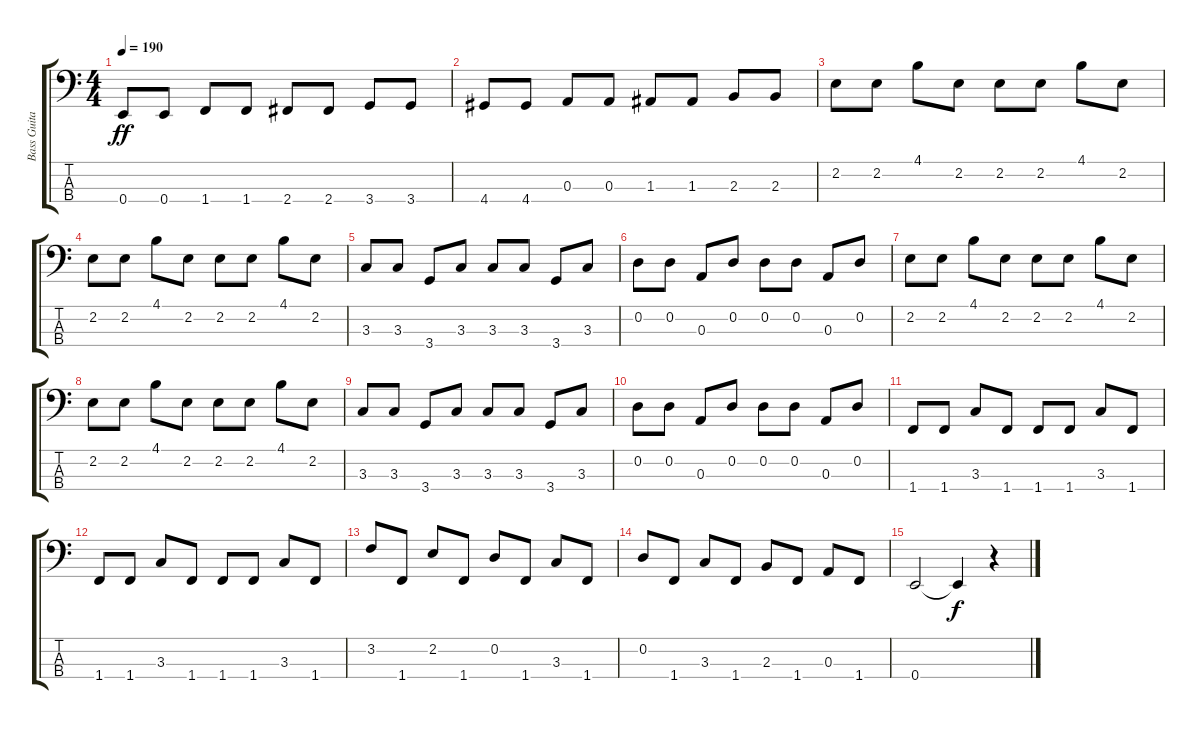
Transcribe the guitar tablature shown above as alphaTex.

\track ("Bass Guitar" "Bass Guita") {instrument electricbasspick}
\staff {score tabs}
\tuning (G2 D2 A1 E1) {hide}
\ts (4 4)
\tempo 190
\clef f4
\ks c
0.4.8{dy ff} 0.4.8 1.4.8 1.4.8 2.4.8 2.4.8 3.4.8 3.4.8 |
4.4.8 4.4.8 0.3.8 0.3.8 1.3.8 1.3.8 2.3.8 2.3.8 |
2.2.8 2.2.8 4.1.8 2.2.8 2.2.8 2.2.8 4.1.8 2.2.8 |
2.2.8 2.2.8 4.1.8 2.2.8 2.2.8 2.2.8 4.1.8 2.2.8 |
3.3.8 3.3.8 3.4.8 3.3.8 3.3.8 3.3.8 3.4.8 3.3.8 |
0.2.8 0.2.8 0.3.8 0.2.8 0.2.8 0.2.8 0.3.8 0.2.8 |
2.2.8 2.2.8 4.1.8 2.2.8 2.2.8 2.2.8 4.1.8 2.2.8 |
2.2.8 2.2.8 4.1.8 2.2.8 2.2.8 2.2.8 4.1.8 2.2.8 |
3.3.8 3.3.8 3.4.8 3.3.8 3.3.8 3.3.8 3.4.8 3.3.8 |
0.2.8 0.2.8 0.3.8 0.2.8 0.2.8 0.2.8 0.3.8 0.2.8 |
1.4.8 1.4.8 3.3.8 1.4.8 1.4.8 1.4.8 3.3.8 1.4.8 |
1.4.8 1.4.8 3.3.8 1.4.8 1.4.8 1.4.8 3.3.8 1.4.8 |
3.2.8 1.4.8 2.2.8 1.4.8 0.2.8 1.4.8 3.3.8 1.4.8 |
0.2.8 1.4.8 3.3.8 1.4.8 2.3.8 1.4.8 0.3.8 1.4.8 |
0.4.2 0.4{t}.4{dy f} r.4
